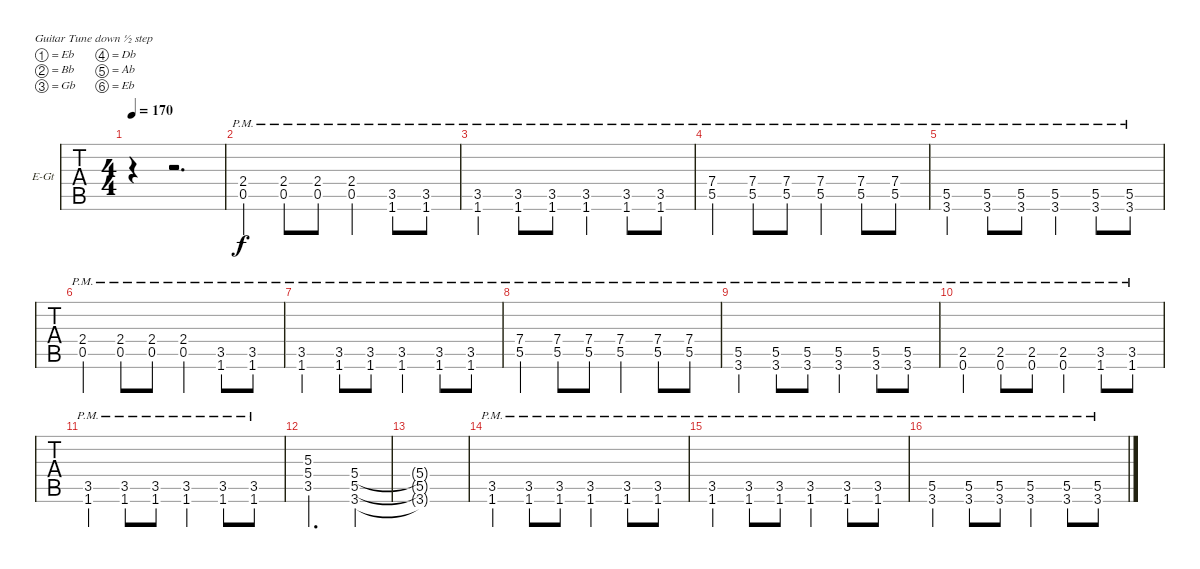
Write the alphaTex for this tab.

\bracketExtendMode groupsimilarinstruments
\firstSystemTrackNameOrientation horizontal
\otherSystemsTrackNameOrientation horizontal
\track ("Юрий Мелисов" "E-Gt") {instrument distortionguitar}
\staff {tabs}
\tuning (Eb4 Bb3 Gb3 Db3 Ab2 Eb2)
\ts (4 4)
\tempo 170
\clef g2
\ks c
r.4{dy f} r.2{d} |
(2.4{pm} 0.5{pm}).4 (2.4{pm} 0.5{pm}).8 (2.4{pm} 0.5{pm}).8 (2.4{pm} 0.5{pm}).4 (3.5{pm} 1.6{pm}).8 (3.5{pm} 1.6{pm}).8 |
(3.5{pm} 1.6{pm}).4 (3.5{pm} 1.6{pm}).8 (3.5{pm} 1.6{pm}).8 (3.5{pm} 1.6{pm}).4 (3.5{pm} 1.6{pm}).8 (3.5{pm} 1.6{pm}).8 |
(7.4{pm} 5.5{pm}).4 (7.4{pm} 5.5{pm}).8 (7.4{pm} 5.5{pm}).8 (7.4{pm} 5.5{pm}).4 (7.4{pm} 5.5{pm}).8 (7.4{pm} 5.5{pm}).8 |
(5.5{pm} 3.6{pm}).4 (5.5{pm} 3.6{pm}).8 (5.5{pm} 3.6{pm}).8 (5.5{pm} 3.6{pm}).4 (5.5{pm} 3.6{pm}).8 (5.5{pm} 3.6{pm}).8 |
(2.4{pm} 0.5{pm}).4 (2.4{pm} 0.5{pm}).8 (2.4{pm} 0.5{pm}).8 (2.4{pm} 0.5{pm}).4 (3.5{pm} 1.6{pm}).8 (3.5{pm} 1.6{pm}).8 |
(3.5{pm} 1.6{pm}).4 (3.5{pm} 1.6{pm}).8 (3.5{pm} 1.6{pm}).8 (3.5{pm} 1.6{pm}).4 (3.5{pm} 1.6{pm}).8 (3.5{pm} 1.6{pm}).8 |
(7.4{pm} 5.5{pm}).4 (7.4{pm} 5.5{pm}).8 (7.4{pm} 5.5{pm}).8 (7.4{pm} 5.5{pm}).4 (7.4{pm} 5.5{pm}).8 (7.4{pm} 5.5{pm}).8 |
(5.5{pm} 3.6{pm}).4 (5.5{pm} 3.6{pm}).8 (5.5{pm} 3.6{pm}).8 (5.5{pm} 3.6{pm}).4 (5.5{pm} 3.6{pm}).8 (5.5{pm} 3.6{pm}).8 |
(2.5{pm} 0.6{pm}).4 (2.5{pm} 0.6{pm}).8 (2.5{pm} 0.6{pm}).8 (2.5{pm} 0.6{pm}).4 (3.5{pm} 1.6{pm}).8 (3.5{pm} 1.6{pm}).8 |
(3.5{pm} 1.6{pm}).4 (3.5{pm} 1.6{pm}).8 (3.5{pm} 1.6{pm}).8 (3.5{pm} 1.6{pm}).4 (3.5{pm} 1.6{pm}).8 (3.5{pm} 1.6{pm}).8 |
(5.3 5.4 3.5).2{d} (5.4 5.5 3.6).4 |
(5.4{t} 5.5{t} 3.6{t}).1 |
(3.5{pm} 1.6{pm}).4 (3.5{pm} 1.6{pm}).8 (3.5{pm} 1.6{pm}).8 (3.5{pm} 1.6{pm}).4 (3.5{pm} 1.6{pm}).8 (3.5{pm} 1.6{pm}).8 |
(3.5{pm} 1.6{pm}).4 (3.5{pm} 1.6{pm}).8 (3.5{pm} 1.6{pm}).8 (3.5{pm} 1.6{pm}).4 (3.5{pm} 1.6{pm}).8 (3.5{pm} 1.6{pm}).8 |
(5.5{pm} 3.6{pm}).4 (5.5{pm} 3.6{pm}).8 (5.5{pm} 3.6{pm}).8 (5.5{pm} 3.6{pm}).4 (5.5{pm} 3.6{pm}).8 (5.5{pm} 3.6{pm}).8
